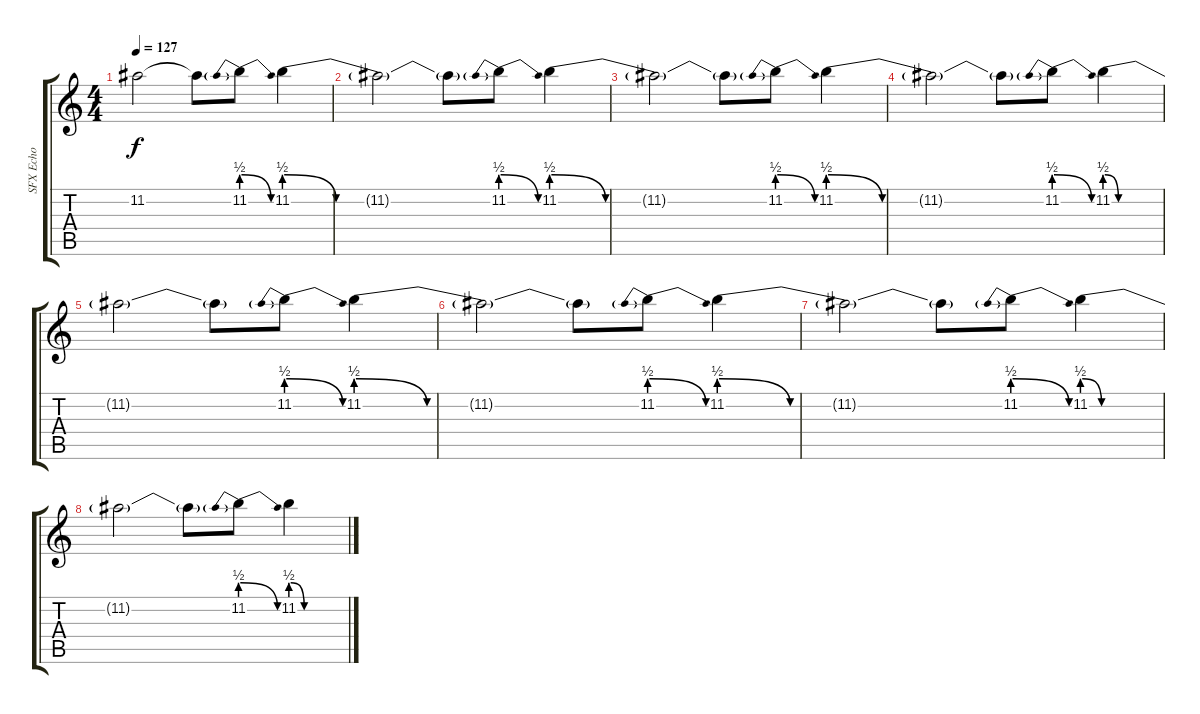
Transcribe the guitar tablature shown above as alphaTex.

\track ("SFX Echo" "SFX Echo") {instrument overdrivenguitar}
\staff {score tabs}
\tuning (E4 B3 G3 D3 A2 E2) {hide}
\ts (4 4)
\tempo 127
\clef g2
\ks c
11.2{t}.2{dy f} 11.2{t}.8 11.2{be (prebendrelease 0 2 60 0)}.8 11.2{be (custom 0 2 15 0 30 0 45 0 60 0)}.4 |
11.2{t}.2 11.2{t}.8 11.2{be (prebendrelease 0 2 60 0)}.8 11.2{be (custom 0 2 15 0 30 0 45 0 60 0)}.4 |
11.2{t}.2 11.2{t}.8 11.2{be (prebendrelease 0 2 60 0)}.8 11.2{be (custom 0 2 15 0 30 0 45 0 60 0)}.4 |
11.2{t}.2 11.2{t}.8 11.2{be (prebendrelease 0 2 60 0)}.8 11.2{be (custom 0 2 15 0 30 0 45 0 60 0)}.4 |
11.2{t}.2 11.2{t}.8 11.2{be (prebendrelease 0 2 60 0)}.8 11.2{be (custom 0 2 15 0 30 0 45 0 60 0)}.4 |
11.2{t}.2 11.2{t}.8 11.2{be (prebendrelease 0 2 60 0)}.8 11.2{be (custom 0 2 15 0 30 0 45 0 60 0)}.4 |
11.2{t}.2 11.2{t}.8 11.2{be (prebendrelease 0 2 60 0)}.8 11.2{be (custom 0 2 15 0 30 0 45 0 60 0)}.4 |
11.2{t}.2 11.2{t}.8 11.2{be (prebendrelease 0 2 60 0)}.8 11.2{be (custom 0 2 15 0 30 0 45 0 60 0)}.4
